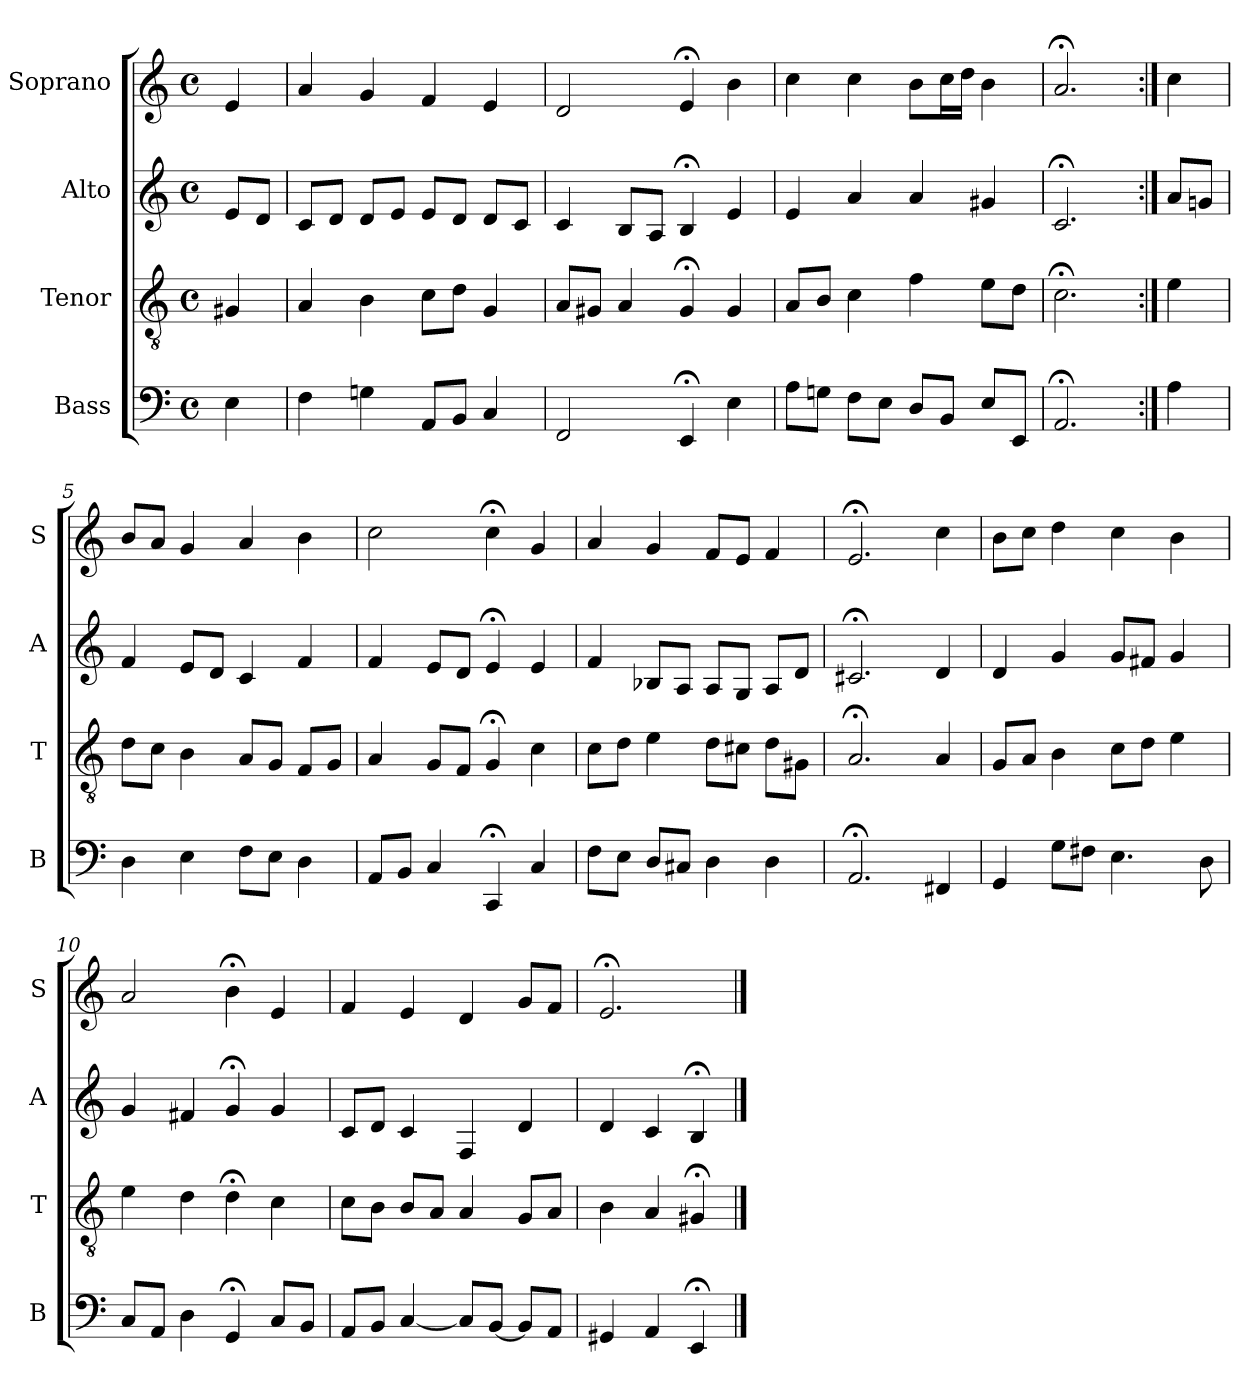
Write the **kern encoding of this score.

**kern	**kern	**kern	**kern
*part4	*part3	*part2	*part1
*staff4	*staff3	*staff2	*staff1
*I"Bass	*I"Tenor	*I"Alto	*I"Soprano
*I'B	*I'T	*I'A	*I'S
*clefF4	*clefGv2	*clefG2	*clefG2
*k[]	*k[]	*k[]	*k[]
*a:	*a:	*a:	*a:
*M4/4	*M4/4	*M4/4	*M4/4
*met(c)	*met(c)	*met(c)	*met(c)
*MM100	*MM100	*MM100	*MM100
=	=	=	=
4E	4G#X	8eL	4e
.	.	8dJ	.
=1	=1	=1	=1
4F	4A	8cL	4a
.	.	8dJ	.
4Gn	4B	8dL	4g
.	.	8eJ	.
8AAL	8cL	8eL	4f
8BBJ	8dJ	8dJ	.
4C	4G	8dL	4e
.	.	8cJ	.
=2	=2	=2	=2
2FF	8AL	4c	2d
.	8G#XJ	.	.
.	4A	8BL	.
.	.	8AJ	.
4EE;<	4G#;<	4B;<	4e;<
4E	4G#	4e	4b
=3	=3	=3	=3
8AL	8AL	4e	4cc
8GnJ	8BJ	.	.
8FL	4c	4a	4cc
8EJ	.	.	.
8DL	4f	4a	8bL
8BBJ	.	.	16ccL
.	.	.	16ddJJ
8EL	8eL	4g#X	4b
8EEJ	8dJ	.	.
=4	=4	=4	=4
2.AA;<	2.c;<	2.c;<	2.a;<
=:|!	=:|!	=:|!	=:|!
4A	4e	8aL	4cc
.	.	8gnJ	.
=5	=5	=5	=5
4D	8dL	4f	8bL
.	8cJ	.	8aJ
4E	4B	8eL	4g
.	.	8dJ	.
8FL	8AL	4c	4a
8EJ	8GJ	.	.
4D	8FL	4f	4b
.	8GJ	.	.
=6	=6	=6	=6
8AAL	4A	4f	2cc
8BBJ	.	.	.
4C	8GL	8eL	.
.	8FJ	8dJ	.
4CC;<	4G;<	4e;<	4cc;<
4C	4c	4e	4g
=7	=7	=7	=7
8FL	8cL	4f	4a
8EJ	8dJ	.	.
8DL	4e	8B-XL	4g
8C#XJ	.	8AJ	.
4D	8dL	8AL	8fL
.	8c#XJ	8GJ	8eJ
4D	8dL	8AL	4f
.	8G#XJ	8dJ	.
=8	=8	=8	=8
2.AA;<	2.A;<	2.c#X;<	2.e;<
4FF#Xi	4Ai	4di	4cci
=9	=9	=9	=9
4GG	8GL	4d	8bL
.	8AJ	.	8ccJ
8GL	4B	4g	4dd
8F#XJ	.	.	.
4.E	8cL	8gL	4cc
.	8dJ	8f#XJ	.
.	4e	4g	4b
8D	.	.	.
=10	=10	=10	=10
8CL	4e	4g	2a
8AAJ	.	.	.
4D	4d	4f#X	.
4GG;<	4d;<	4g;<	4b;<
8CL	4c	4g	4e
8BBJ	.	.	.
=11	=11	=11	=11
8AAL	8cL	8cL	4f
8BBJ	8BJ	8dJ	.
[4C	8BL	4c	4e
.	8AJ	.	.
8CL]	4A	4F	4d
[8BBJ	.	.	.
8BBL]	8GL	4d	8gL
8AAJ	8AJ	.	8fJ
=12	=12	=12	=12
4GG#Xi	4Bi	4di	2.e;<i
4AA	4A	4c	.
4EE;<	4G#X;<	4B;<	.
==	==	==	==
*-	*-	*-	*-
